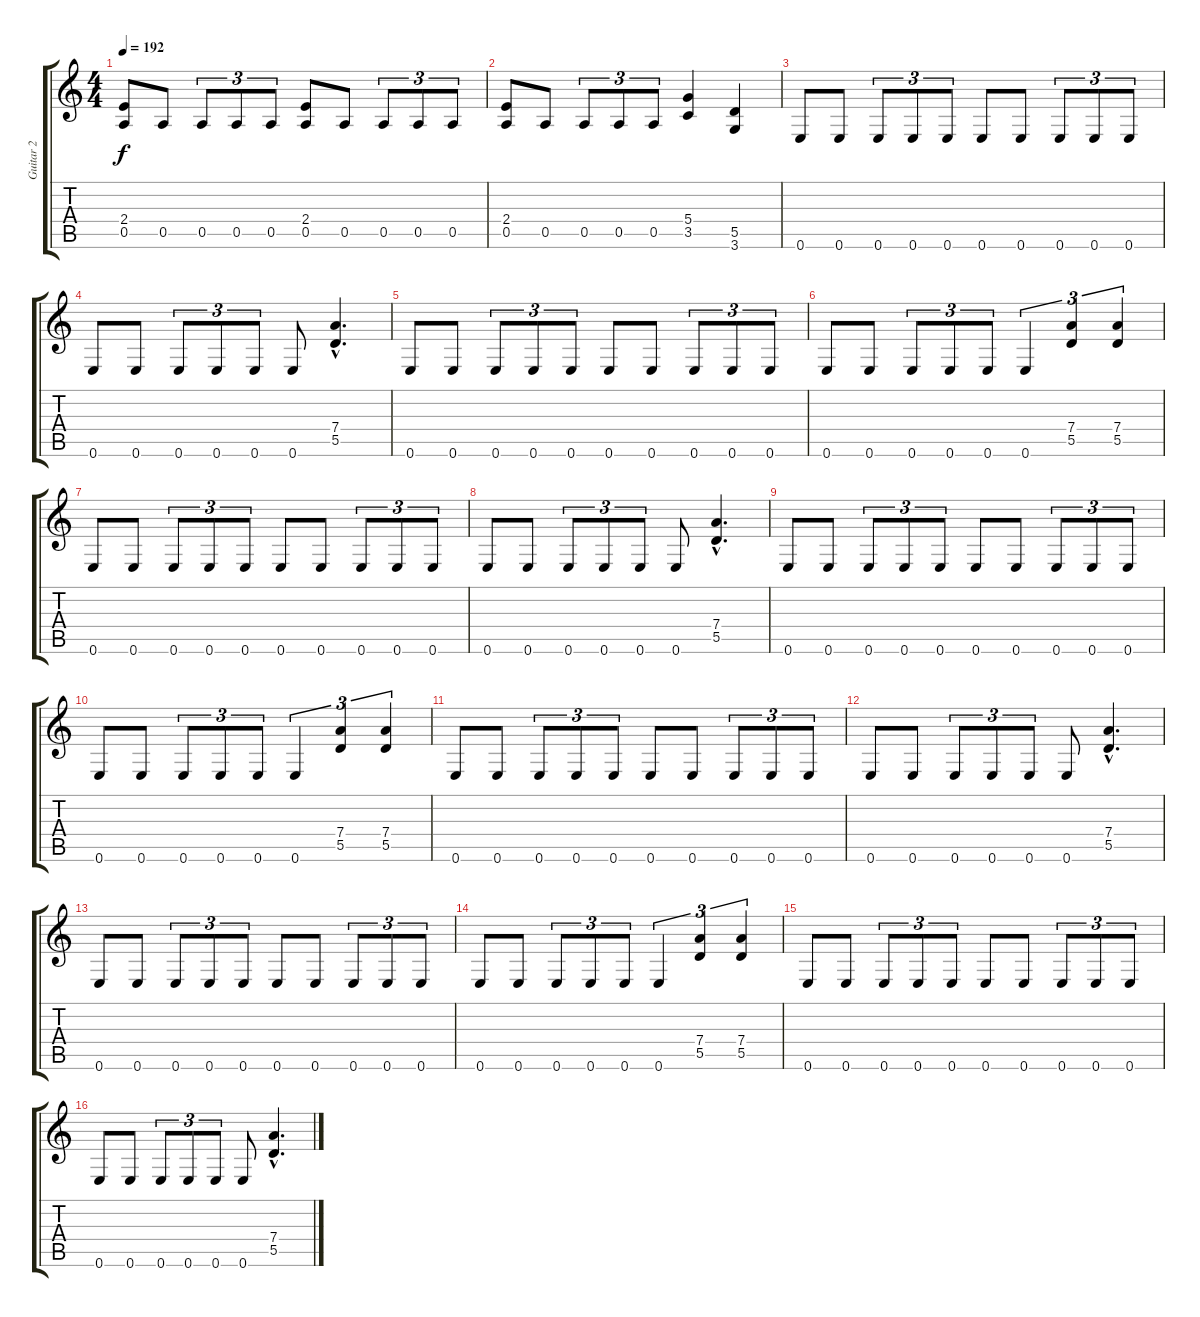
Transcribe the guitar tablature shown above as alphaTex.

\track ("Guitar 2" "Guitar 2") {instrument overdrivenguitar}
\staff {score tabs}
\tuning (E4 B3 G3 D3 A2 E2) {hide}
\ts (4 4)
\tempo 192
\clef g2
\ks c
(2.4 0.5).8{dy f} 0.5.8 0.5.8{tu (3 2)} 0.5.8{tu (3 2)} 0.5.8{tu (3 2)} (2.4 0.5).8 0.5.8 0.5.8{tu (3 2)} 0.5.8{tu (3 2)} 0.5.8{tu (3 2)} |
(2.4 0.5).8 0.5.8 0.5.8{tu (3 2)} 0.5.8{tu (3 2)} 0.5.8{tu (3 2)} (5.4 3.5).4 (5.5 3.6).4 |
0.6.8 0.6.8 0.6.8{tu (3 2)} 0.6.8{tu (3 2)} 0.6.8{tu (3 2)} 0.6.8 0.6.8 0.6.8{tu (3 2)} 0.6.8{tu (3 2)} 0.6.8{tu (3 2)} |
0.6.8 0.6.8 0.6.8{tu (3 2)} 0.6.8{tu (3 2)} 0.6.8{tu (3 2)} 0.6.8 (7.4{hac} 5.5{hac}).4{d} |
0.6.8 0.6.8 0.6.8{tu (3 2)} 0.6.8{tu (3 2)} 0.6.8{tu (3 2)} 0.6.8 0.6.8 0.6.8{tu (3 2)} 0.6.8{tu (3 2)} 0.6.8{tu (3 2)} |
0.6.8 0.6.8 0.6.8{tu (3 2)} 0.6.8{tu (3 2)} 0.6.8{tu (3 2)} 0.6.4{tu (3 2)} (7.4 5.5).4{tu (3 2)} (7.4 5.5).4{tu (3 2)} |
0.6.8 0.6.8 0.6.8{tu (3 2)} 0.6.8{tu (3 2)} 0.6.8{tu (3 2)} 0.6.8 0.6.8 0.6.8{tu (3 2)} 0.6.8{tu (3 2)} 0.6.8{tu (3 2)} |
0.6.8 0.6.8 0.6.8{tu (3 2)} 0.6.8{tu (3 2)} 0.6.8{tu (3 2)} 0.6.8 (7.4{hac} 5.5{hac}).4{d} |
0.6.8 0.6.8 0.6.8{tu (3 2)} 0.6.8{tu (3 2)} 0.6.8{tu (3 2)} 0.6.8 0.6.8 0.6.8{tu (3 2)} 0.6.8{tu (3 2)} 0.6.8{tu (3 2)} |
0.6.8 0.6.8 0.6.8{tu (3 2)} 0.6.8{tu (3 2)} 0.6.8{tu (3 2)} 0.6.4{tu (3 2)} (7.4 5.5).4{tu (3 2)} (7.4 5.5).4{tu (3 2)} |
0.6.8 0.6.8 0.6.8{tu (3 2)} 0.6.8{tu (3 2)} 0.6.8{tu (3 2)} 0.6.8 0.6.8 0.6.8{tu (3 2)} 0.6.8{tu (3 2)} 0.6.8{tu (3 2)} |
0.6.8 0.6.8 0.6.8{tu (3 2)} 0.6.8{tu (3 2)} 0.6.8{tu (3 2)} 0.6.8 (7.4{hac} 5.5{hac}).4{d} |
0.6.8 0.6.8 0.6.8{tu (3 2)} 0.6.8{tu (3 2)} 0.6.8{tu (3 2)} 0.6.8 0.6.8 0.6.8{tu (3 2)} 0.6.8{tu (3 2)} 0.6.8{tu (3 2)} |
0.6.8 0.6.8 0.6.8{tu (3 2)} 0.6.8{tu (3 2)} 0.6.8{tu (3 2)} 0.6.4{tu (3 2)} (7.4 5.5).4{tu (3 2)} (7.4 5.5).4{tu (3 2)} |
0.6.8 0.6.8 0.6.8{tu (3 2)} 0.6.8{tu (3 2)} 0.6.8{tu (3 2)} 0.6.8 0.6.8 0.6.8{tu (3 2)} 0.6.8{tu (3 2)} 0.6.8{tu (3 2)} |
0.6.8 0.6.8 0.6.8{tu (3 2)} 0.6.8{tu (3 2)} 0.6.8{tu (3 2)} 0.6.8 (7.4{hac} 5.5{hac}).4{d}
